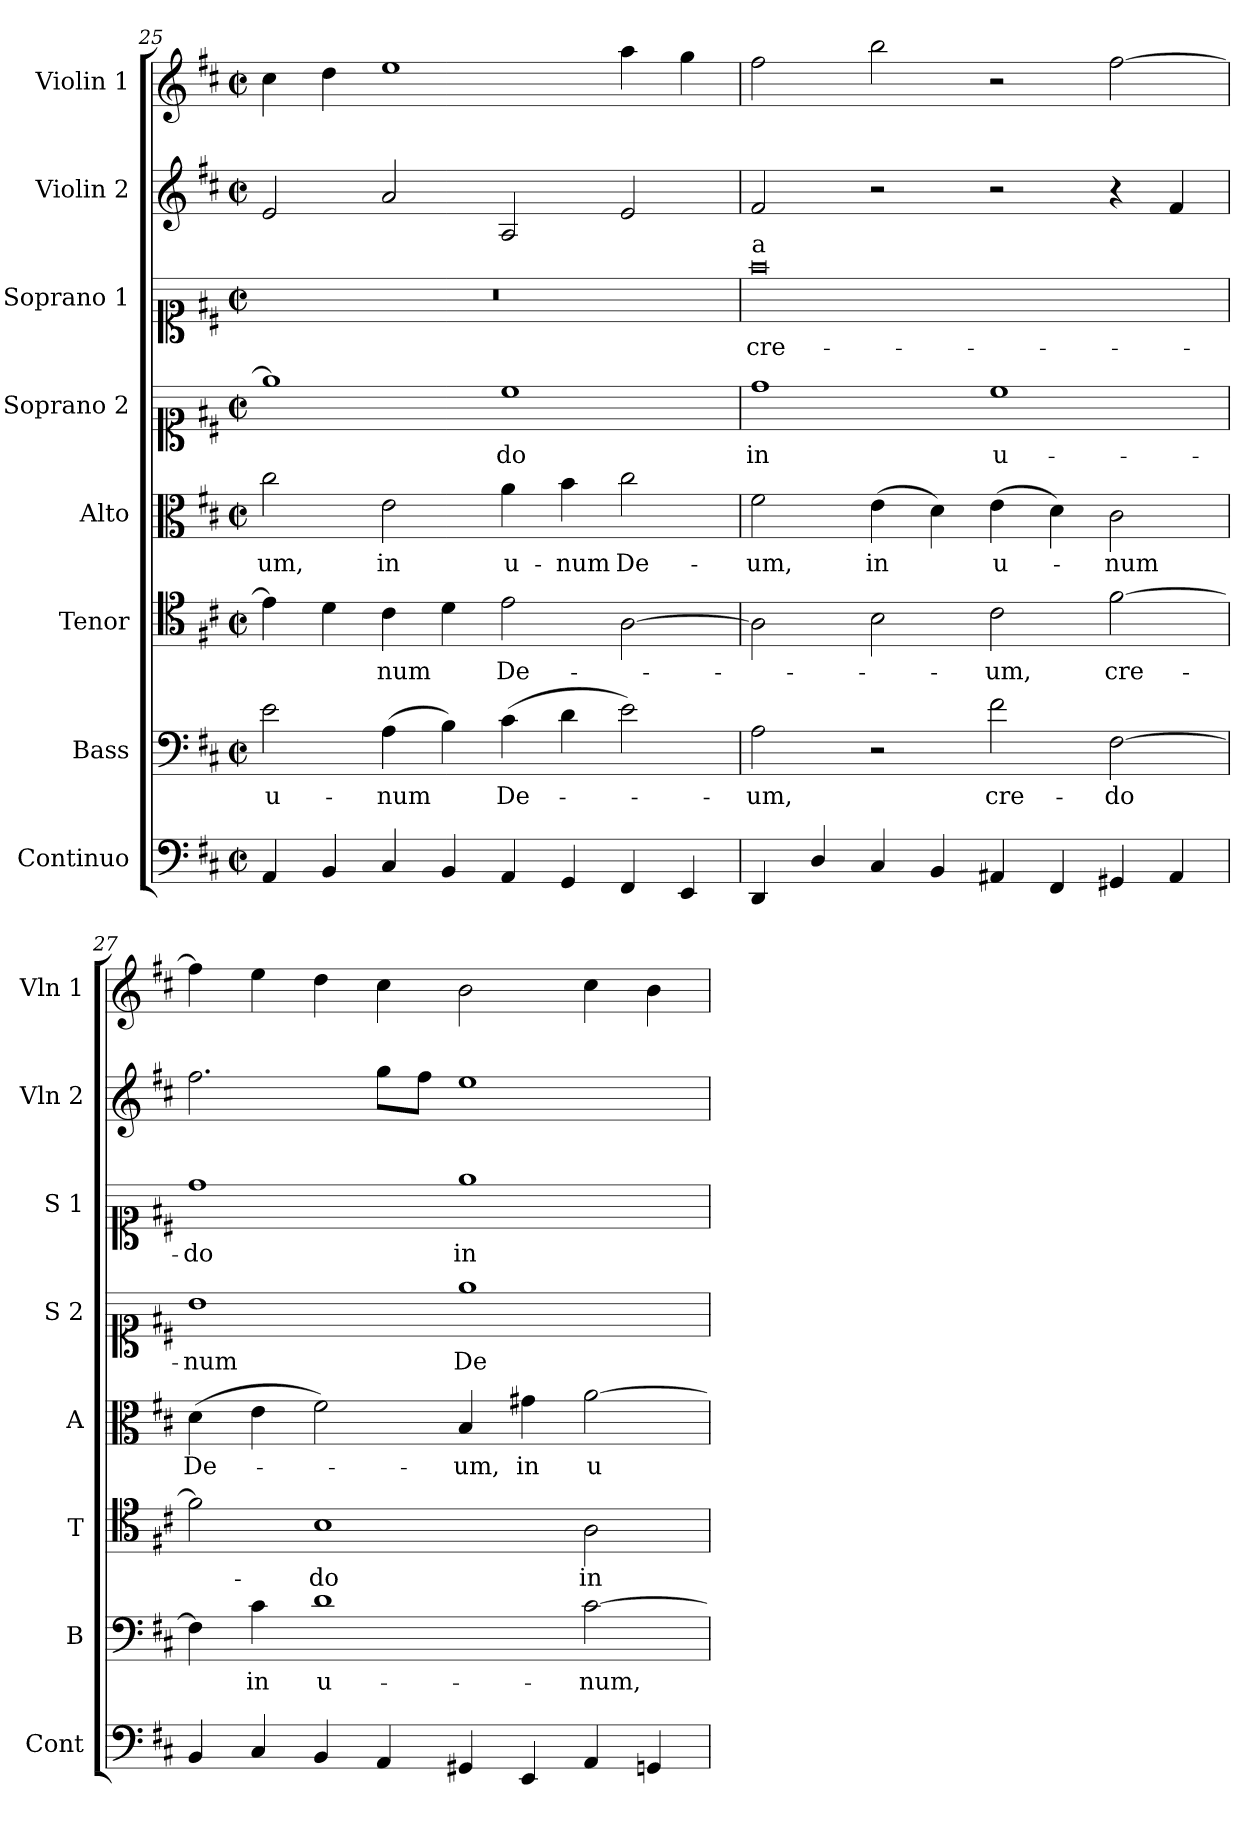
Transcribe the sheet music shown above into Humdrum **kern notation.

**kern	**kern	**text	**kern	**text	**kern	**text	**kern	**text	**kern	**text	**kern	**kern
*part8	*part7	*part7	*part6	*part6	*part5	*part5	*part4	*part4	*part3	*part3	*part2	*part1
*staff8	*staff7	*staff7	*staff6	*staff6	*staff5	*staff5	*staff4	*staff4	*staff3	*staff3	*staff2	*staff1
*I"Continuo	*I"Bass	*	*I"Tenor	*	*I"Alto	*	*I"Soprano 2	*	*I"Soprano 1	*	*I"Violin 2	*I"Violin 1
*I'Cont	*I'B	*	*I'T	*	*I'A	*	*I'S 2	*	*I'S 1	*	*I'Vln 2	*I'Vln 1
*clefF4	*clefF4	*	*clefC4	*	*clefC3	*	*clefC1	*	*clefC1	*	*clefG2	*clefG2
*k[f#c#]	*k[f#c#]	*	*k[f#c#]	*	*k[f#c#]	*	*k[f#c#]	*	*k[f#c#]	*	*k[f#c#]	*k[f#c#]
*M4/2	*M4/2	*	*M4/2	*	*M4/2	*	*M4/2	*	*M4/2	*	*M4/2	*M4/2
*met(c|)	*met(c|)	*	*met(c|)	*	*met(c|)	*	*met(c|)	*	*met(c|)	*	*met(c|)	*met(c|)
=25	=25	=25	=25	=25	=25	=25	=25	=25	=25	=25	=25	=25
!	!	!LO:LY:b	!	!	!	!LO:LY:b	!	!	!	!	!	!
4AA/	2e\	u-	4e\]	.	2cc#\	-um,	1ee]	.	0r	.	2e/	4cc#\
4BB/	.	.	4d\	.	.	.	.	.	.	.	.	4dd\
!	!	!LO:LY:b	!	!LO:LY:b	!	!LO:LY:b	!	!	!	!	!	!
4C#/	(4A\	-num	4c#\	-num	2e\	in	.	.	.	.	2a/	1ee
4BB/	4B\)	.	4d\	.	.	.	.	.	.	.	.	.
!	!	!LO:LY:b	!	!LO:LY:b	!	!LO:LY:b	!	!LO:LY:b	!	!	!	!
4AA/	(4c#\	De-	2e\	De-	4a\	u-	1cc#	-do	.	.	2A/	.
!	!	!	!	!	!	!LO:LY:b	!	!	!	!	!	!
4GG/	4d\	.	.	.	4b\	-num	.	.	.	.	.	.
!	!	!	!	!	!	!LO:LY:b	!	!	!	!	!	!
4FF#/	2e\)	.	[2A\	.	2cc#\	De-	.	.	.	.	2e/	4aa\
4EE/	.	.	.	.	.	.	.	.	.	.	.	4gg\
=26	=26	=26	=26	=26	=26	=26	=26	=26	=26	=26	=26	=26
!	!	!	!	!	!	!	!	!	!LO:TX:a:t=a	!	!	!
!	!	!LO:LY:b	!	!	!	!LO:LY:b	!	!LO:LY:b	!	!LO:LY:b	!	!
4DD/	2A\	-um,	2A\]	.	2f#\	-um,	1dd	in	0ff#	cre-	2f#/	2ff#\
4D/	.	.	.	.	.	.	.	.	.	.	.	.
!	!	!	!	!	!	!LO:LY:b	!	!	!	!	!	!
4C#/	2r	.	2B\	.	(4e\	in	.	.	.	.	2r	2bb\
4BB/	.	.	.	.	4d\)	.	.	.	.	.	.	.
!	!	!LO:LY:b	!	!LO:LY:b	!	!LO:LY:b	!	!LO:LY:b	!	!	!	!
4AA#X/	2f#\	cre-	2c#\	-um,	(4e\	u-	1cc#	u-	.	.	2r	2r
4FF#/	.	.	.	.	4d\)	.	.	.	.	.	.	.
!	!	!LO:LY:b	!	!LO:LY:b	!	!LO:LY:b	!	!	!	!	!	!
4GG#X/	[2F#\	-do	[2f#\	cre-	2c#\	-num	.	.	.	.	4r	[2ff#\
4AA#/	.	.	.	.	.	.	.	.	.	.	4f#/	.
=27	=27	=27	=27	=27	=27	=27	=27	=27	=27	=27	=27	=27
!	!	!	!	!	!	!LO:LY:b	!	!LO:LY:b	!	!LO:LY:b	!	!
4BB/	4F#\]	.	2f#\]	.	(4d\	De-	1b	-num	1dd	-do	2.ff#\	4ff#\]
!	!	!LO:LY:b	!	!	!	!	!	!	!	!	!	!
4C#/	4c#\	in	.	.	4e\	.	.	.	.	.	.	4ee\
!	!	!LO:LY:b	!	!LO:LY:b	!	!	!	!	!	!	!	!
4BB/	1d	u-	1B	-do	2f#\)	.	.	.	.	.	.	4dd\
4AA/	.	.	.	.	.	.	.	.	.	.	8gg\L	4cc#\
.	.	.	.	.	.	.	.	.	.	.	8ff#\J	.
!	!	!	!	!	!	!LO:LY:b	!	!LO:LY:b	!	!LO:LY:b	!	!
4GG#X/	.	.	.	.	4B/	-um,	1ee	De-	1ee	in	1ee	2b\
!	!	!	!	!	!	!LO:LY:b	!	!	!	!	!	!
4EE/	.	.	.	.	4g#X\	in	.	.	.	.	.	.
!	!	!LO:LY:b	!	!LO:LY:b	!	!LO:LY:b	!	!	!	!	!	!
4AA/	[2c#\	-num,	2A\	in	[2a\	u-	.	.	.	.	.	4cc#\
4GGn/	.	.	.	.	.	.	.	.	.	.	.	4b\
=	=	=	=	=	=	=	=	=	=	=	=	=
*-	*-	*-	*-	*-	*-	*-	*-	*-	*-	*-	*-	*-
